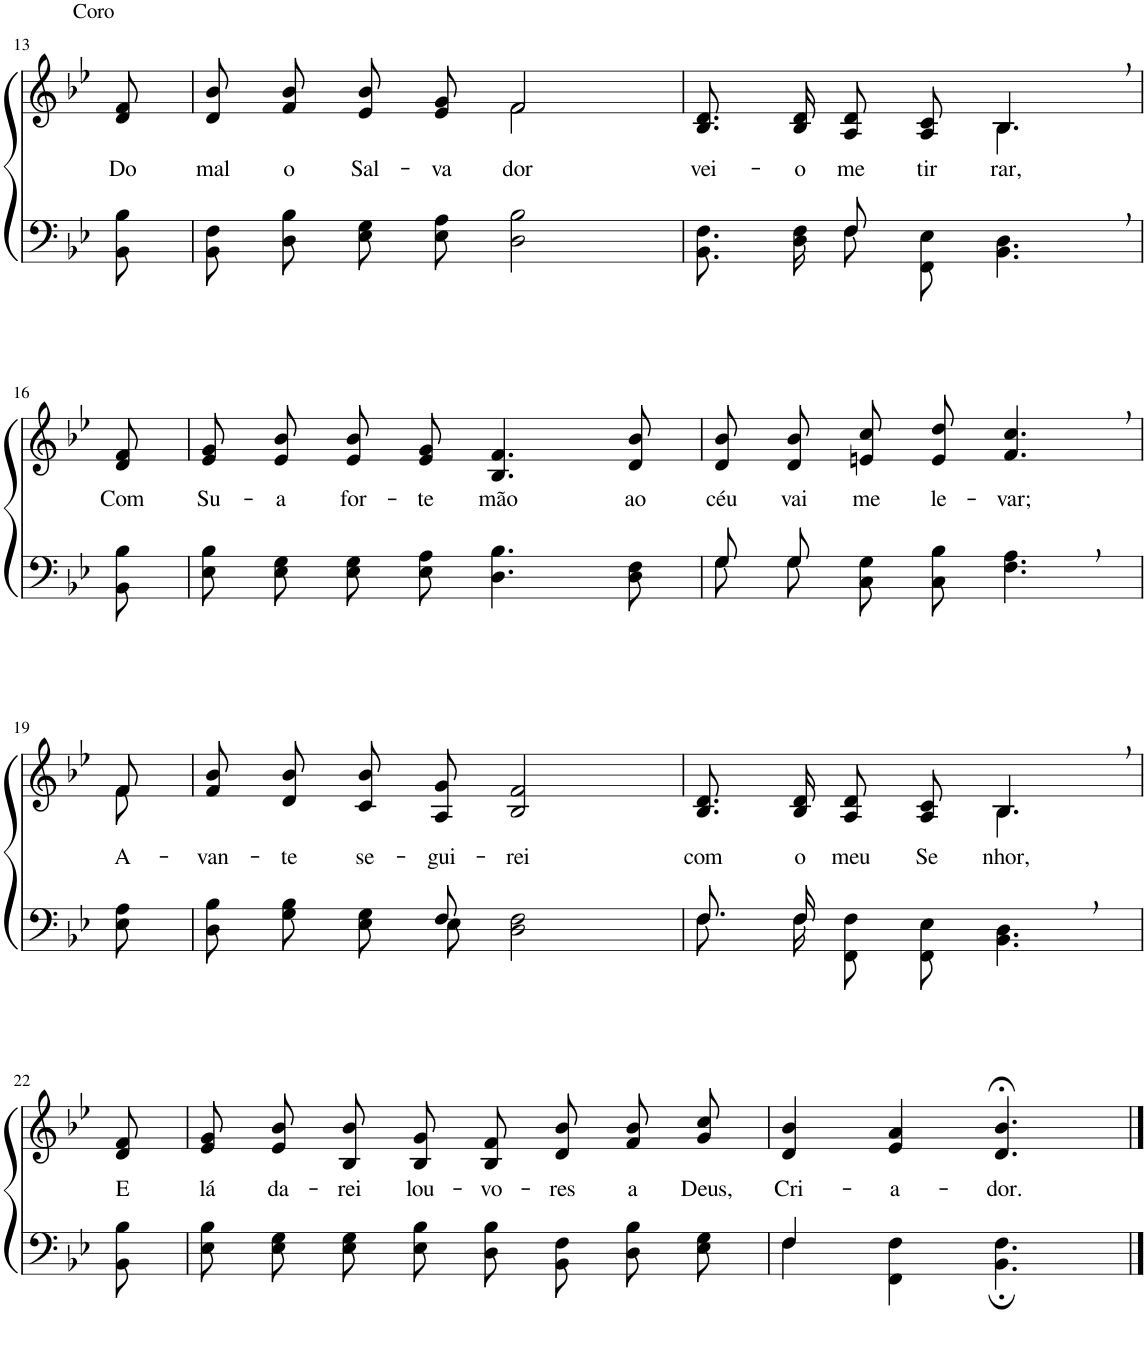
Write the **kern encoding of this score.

**kern	**kern	**text
*part2	*part1	*part1
*staff2	*staff1	*staff1
*I"Parte III e IV	*I"Parte I e II	*
!!LO:PB:g=z
*clefF4	*clefG2	*
*Trd-1c-2	*Trd-1c-2	*
*k[b-e-]	*k[b-e-]	*
*M4/4	*M4/4	*
=13	=13	=13
!	!LO:TX:a:t=Coro	!
!	!	!LO:LY:b
8BB-\ 8B-\	8d/ 8f/	Do
=14	=14	=14
!	!	!LO:LY:b
*	*^	*
8BB-\ 8F\L	8d/ 8b-/L	2ryy	mal
!	!	!	!LO:LY:b
8D\ 8B-\J	8f/ 8b-/J	.	o
!	!	!	!LO:LY:b
8E-\ 8G\L	8e-/ 8b-/L	.	Sal-
!	!	!	!LO:LY:b
8E-\ 8A\J	8e-/ 8g/J	.	-va-
!	!	!	!LO:LY:b
2D\ 2B-\	2f/	2f\	-dor
=15	=15	=15	=15
*^	*	*	*
!	!	!	!	!LO:LY:b
4ryy	8.BB-\ 8.F\L	8.B-/ 8.d/L	2ryy	vei-
!	!	!	!	!LO:LY:b
.	16D\ 16F\Jk	16B-/ 16d/Jk	.	-o
!	!	!	!	!LO:LY:b
8F/	8F\L	8A/ 8d/L	.	me
!	!	!	!	!LO:LY:b
2ryy	8FF\ 8E-\J	8A/ 8c/J	.	tir-
!	!	!	!	!LO:LY:b
.	4.BB-\ 4.D\	4.B-,/	4.B-\	-rar,
!!LO:LB:g=z
=16	=16	=16	=16	=16
!	!	!	!	!LO:LY:b
*v	*v	*	*	*
*	*v	*v	*
8BB-\ 8B-\	8d/ 8f/	Com
=17	=17	=17
!	!	!LO:LY:b
8E-\ 8B-\L	8e-/ 8g/L	Su-
!	!	!LO:LY:b
8E-\ 8G\J	8e-/ 8b-/J	-a
!	!	!LO:LY:b
8E-\ 8G\L	8e-/ 8b-/L	for-
!	!	!LO:LY:b
8E-\ 8A\J	8e-/ 8g/J	-te
!	!	!LO:LY:b
4.D\ 4.B-\	4.B-/ 4.f/	mão
!	!	!LO:LY:b
8D\ 8F\	8d/ 8b-/	ao
=18	=18	=18
*^	*	*
!	!	!	!LO:LY:b
8G/L	8G\L	8d/ 8b-/L	céu
!	!	!	!LO:LY:b
8G/J	8G\J	8d/ 8b-/J	vai
!	!	!	!LO:LY:b
2ryy	8C\ 8G\L	8en/ 8cc/L	me
!	!	!	!LO:LY:b
.	8C\ 8B-\J	8e/ 8dd/J	le-
!	!	!	!LO:LY:b
.	4.F\ 4.A\	4.f/, 4.cc/,	-var;
8ryy	.	.	.
*v	*v	*	*
!!LO:LB:g=z
=19	=19	=19
!	!	!LO:LY:b
*	*^	*
8E-\ 8A\	8f\	8f/	A-
=20	=20	=20	=20
*^	*	*	*
!	!	!	!	!LO:LY:b
*	*	*v	*v	*
8D\ 8B-\L	4.ryy	8f/ 8b-/L	-van-
!	!	!	!LO:LY:b
8G\ 8B-\J	.	8d/ 8b-/J	-te
!	!	!	!LO:LY:b
8E-\ 8G\L	.	8c/ 8b-/L	se-
!	!	!	!LO:LY:b
8E-\J	8F/	8A/ 8g/J	-gui-
!	!	!	!LO:LY:b
2D\ 2F\	2ryy	2B-/ 2f/	-rei
=21	=21	=21	=21
!	!	!	!LO:LY:b
*	*	*^	*
8.F/L	8.F\L	8.B-/ 8.d/L	2ryy	com
!	!	!	!	!LO:LY:b
16F/Jk	16F\Jk	16B-/ 16d/Jk	.	o
!	!	!	!	!LO:LY:b
2ryy	8FF/ 8F/L	8A/ 8d/L	.	meu
!	!	!	!	!LO:LY:b
.	8FF/ 8E-/J	8A/ 8c/J	.	Se-
!	!	!	!	!LO:LY:b
.	4.BB-\ 4.D\	4.B-,/	4.B-\	-nhor,
8ryy	.	.	.	.
*v	*v	*	*	*
*	*v	*v	*
!!LO:LB:g=z
=22	=22	=22
!	!	!LO:LY:b
8BB-\ 8B-\	8d/ 8f/	E
=23	=23	=23
!	!	!LO:LY:b
8E-\ 8B-\L	8e-/ 8g/L	lá
!	!	!LO:LY:b
8E-\ 8G\J	8e-/ 8b-/J	da-
!	!	!LO:LY:b
8E-\ 8G\L	8B-/ 8b-/L	-rei
!	!	!LO:LY:b
8E-\ 8B-\J	8B-/ 8g/J	lou-
!	!	!LO:LY:b
8D\ 8B-\L	8B-/ 8f/L	-vo-
!	!	!LO:LY:b
8BB-\ 8F\J	8d/ 8b-/J	-res
!	!	!LO:LY:b
8D\ 8B-\L	8f/ 8b-/L	a
!	!	!LO:LY:b
8E-\ 8G\J	8g/ 8cc/J	Deus,
=24	=24	=24
*^	*	*
!	!	!	!LO:LY:b
4F/	4F\	4d/ 4b-/	Cri-
!	!	!	!LO:LY:b
2ryy	4FF\ 4F\	4e-/ 4a/	-a-
!	!	!	!LO:LY:b
.	4.BB-\; 4.F\;	4.d/;< 4.b-/;<	-dor.
8ryy	.	.	.
*v	*v	*	*
==	==	==
*-	*-	*-
